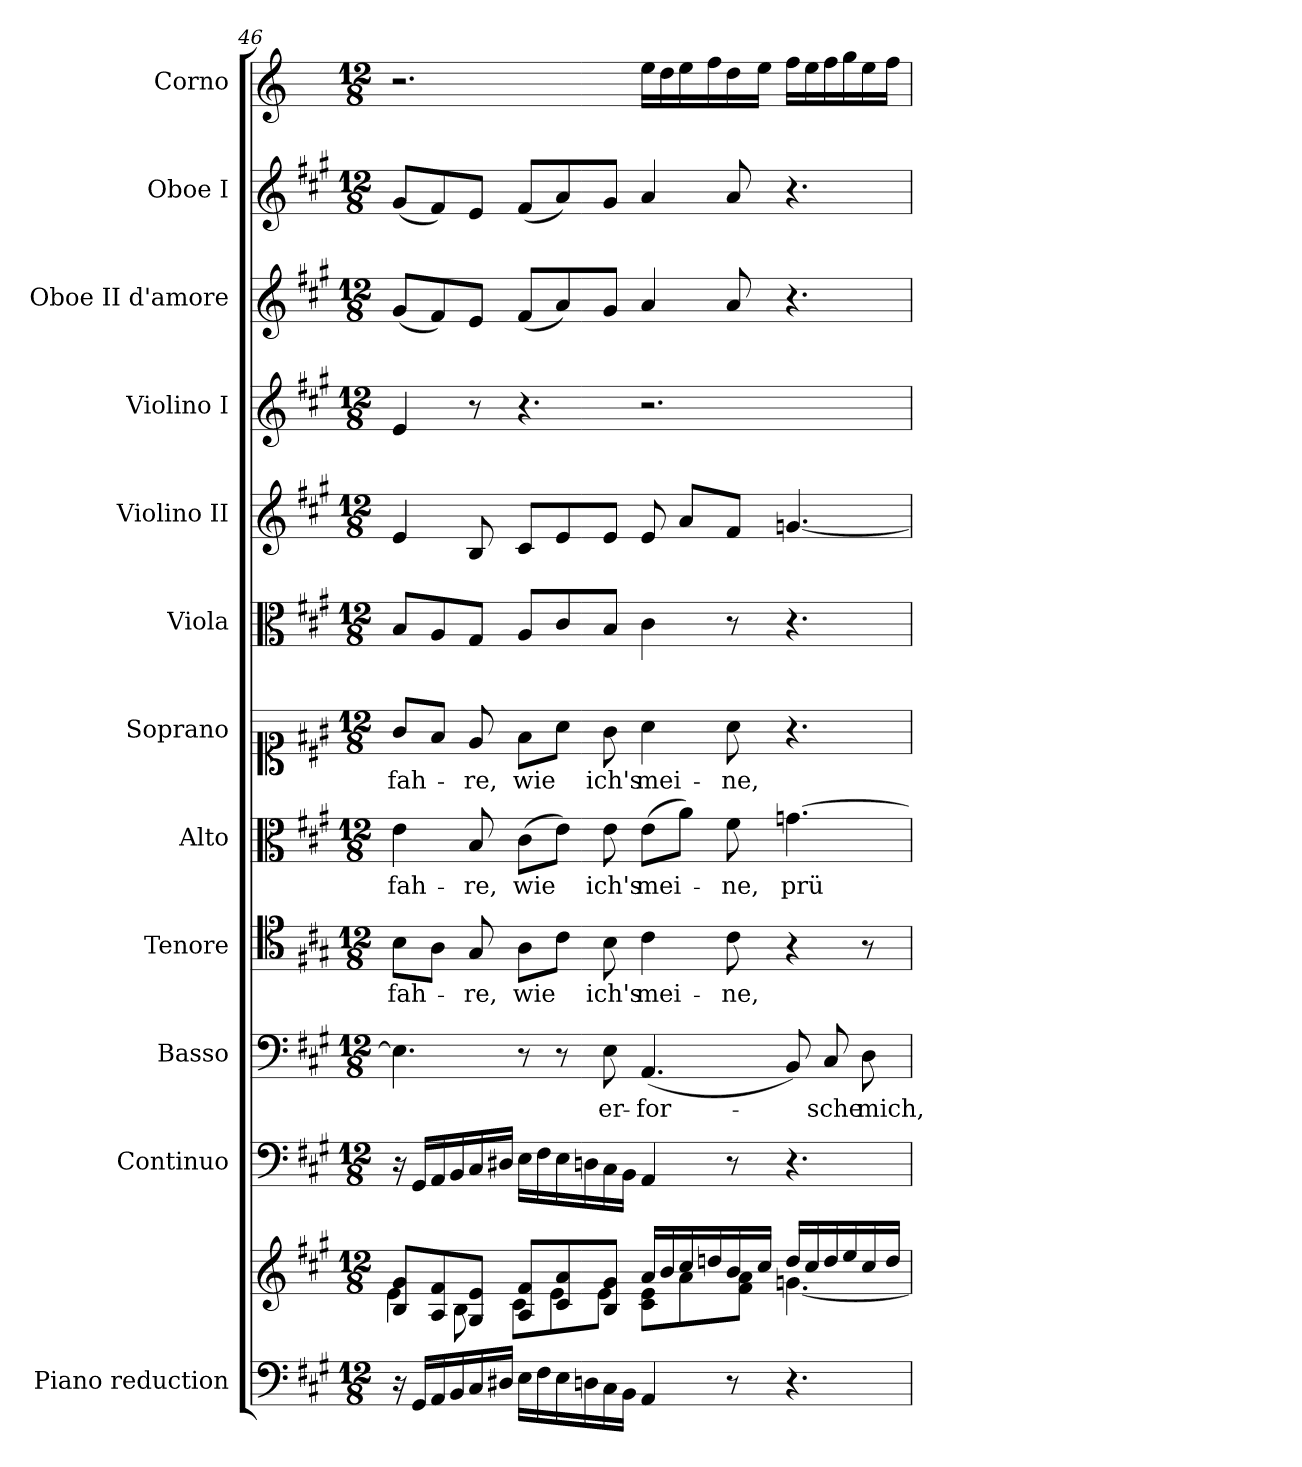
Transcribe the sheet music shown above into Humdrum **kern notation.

**kern	**kern	**kern	**kern	**text	**kern	**text	**kern	**text	**kern	**text	**kern	**kern	**kern	**kern	**kern	**kern
*part12	*part12	*part11	*part10	*part10	*part9	*part9	*part8	*part8	*part7	*part7	*part6	*part5	*part4	*part3	*part2	*part1
*staff13	*staff12	*staff11	*staff10	*staff10	*staff9	*staff9	*staff8	*staff8	*staff7	*staff7	*staff6	*staff5	*staff4	*staff3	*staff2	*staff1
*I"Piano reduction	*	*I"Continuo	*I"Basso	*	*I"Tenore	*	*I"Alto	*	*I"Soprano	*	*I"Viola	*I"Violino II	*I"Violino I	*I"Oboe II d'amore	*I"Oboe I	*I"Corno
*I'Pno	*	*	*	*	*	*	*	*	*	*	*I'Vla	*I'Vln	*I'Vln	*I'Ob	*I'Ob	*
*clefF4	*clefG2	*clefF4	*clefF4	*	*clefC4	*	*clefC3	*	*clefC1	*	*clefC3	*clefG2	*clefG2	*clefG2	*clefG2	*clefG2
*	*	*	*	*	*	*	*	*	*	*	*	*	*	*	*	*ITrd2c3
*k[f#c#g#]	*k[f#c#g#]	*k[f#c#g#]	*k[f#c#g#]	*	*k[f#c#g#]	*	*k[f#c#g#]	*	*k[f#c#g#]	*	*k[f#c#g#]	*k[f#c#g#]	*k[f#c#g#]	*k[f#c#g#]	*k[f#c#g#]	*k[f#c#g#]
*M12/8	*M12/8	*M12/8	*M12/8	*	*M12/8	*	*M12/8	*	*M12/8	*	*M12/8	*M12/8	*M12/8	*M12/8	*M12/8	*M12/8
=46	=46	=46	=46	=46	=46	=46	=46	=46	=46	=46	=46	=46	=46	=46	=46	=46
*	*^	*	*	*	*	*	*	*	*	*	*	*	*	*	*	*
!	!	!	!	!	!	!	!LO:LY:b	!	!LO:LY:b	!	!LO:LY:b	!	!	!	!	!	!
16r	8B/ 8g#/L	4e\	16r	4.E\]	.	8B\L	-fah-	4e\	-fah-	8g#/L	-fah-	8B/L	4e/	4e/	(<8g#/L	(<8g#/L	2.r
16GG#/LL	.	.	16GG#/LL	.	.	.	.	.	.	.	.	.	.	.	.	.	.
16AA/	8A/ 8f#/	.	16AA/	.	.	8A\J	.	.	.	8f#/J	.	8A/	.	.	8f#/)	8f#/)	.
16BB/	.	.	16BB/	.	.	.	.	.	.	.	.	.	.	.	.	.	.
!	!	!	!	!	!	!	!LO:LY:b	!	!LO:LY:b	!	!LO:LY:b	!	!	!	!	!	!
16C#/	8G#/ 8e/J	8B\	16C#/	.	.	8G#/	-re,	8B/	-re,	8e/	-re,	8G#/J	8B/	8r	8e/J	8e/J	.
16D#X/JJ	.	.	16D#X/JJ	.	.	.	.	.	.	.	.	.	.	.	.	.	.
!	!	!	!	!	!	!	!LO:LY:b	!	!LO:LY:b	!	!LO:LY:b	!	!	!	!	!	!
16E\LL	8A/ 8f#/L	8c#\L	16E\LL	8r	.	8A\L	wie	(>8c#\L	wie	8f#\L	wie	8A/L	8c#/L	4.r	(<8f#/L	(<8f#/L	.
16F#\	.	.	16F#\	.	.	.	.	.	.	.	.	.	.	.	.	.	.
16E\	8c#/ 8a/	8e\	16E\	8r	.	8c#\J	.	8e\J)	.	8a\J	.	8c#/	8e/	.	8a/)	8a/)	.
16Dn\	.	.	16Dn\	.	.	.	.	.	.	.	.	.	.	.	.	.	.
!	!	!	!	!	!LO:LY:b	!	!LO:LY:b	!	!LO:LY:b	!	!LO:LY:b	!	!	!	!	!	!
16C#\	8B/ 8g#/J	8e\J	16C#\	8E\	er-	8B\	ich's	8e\	ich's	8g#\	ich's	8B/J	8e/J	.	8g#/J	8g#/J	.
16BB\JJ	.	.	16BB\JJ	.	.	.	.	.	.	.	.	.	.	.	.	.	.
!	!	!	!	!	!LO:LY:b	!	!LO:LY:b	!	!LO:LY:b	!	!LO:LY:b	!	!	!	!	!	!
4AA/	16a/LL	8c#\ 8e\L	4AA/	(<4.AA/	-for-	4c#\	mei-	(>8e\L	mei-	4a\	mei-	4c#\	8e/	2.r	4a/	4a/	16cc#\LL
.	16b/	.	.	.	.	.	.	.	.	.	.	.	.	.	.	.	16b\
.	16cc#/	8a\	.	.	.	.	.	8a\J)	.	.	.	.	8a/L	.	.	.	16cc#\
.	16ddn/	.	.	.	.	.	.	.	.	.	.	.	.	.	.	.	16dd\
!	!	!	!	!	!	!	!LO:LY:b	!	!LO:LY:b	!	!LO:LY:b	!	!	!	!	!	!
8r	16b/	8f#\ 8a\J	8r	.	.	8c#\	-ne,	8f#\	-ne,	8a\	-ne,	8r	8f#/J	.	8a/	8a/	16b\
.	16cc#/JJ	.	.	.	.	.	.	.	.	.	.	.	.	.	.	.	16cc#\JJ
!	!	!	!	!	!	!	!	!	!LO:LY:b	!	!	!	!	!	!	!	!
4.r	16dd/LL	[4.gn\	4.r	8BB/)	.	4r	.	[4.gn\	prü-	4.r	.	4.r	[4.gn/	.	4.r	4.r	16dd\LL
.	16cc#/	.	.	.	.	.	.	.	.	.	.	.	.	.	.	.	16cc#\
!	!	!	!	!	!LO:LY:b	!	!	!	!	!	!	!	!	!	!	!	!
.	16dd/	.	.	8C#/	-sche	.	.	.	.	.	.	.	.	.	.	.	16dd\
.	16ee/	.	.	.	.	.	.	.	.	.	.	.	.	.	.	.	16ee\
!	!	!	!	!	!LO:LY:b	!	!	!	!	!	!	!	!	!	!	!	!
.	16cc#/	.	.	8D\	mich,	8r	.	.	.	.	.	.	.	.	.	.	16cc#\
.	16dd/JJ	.	.	.	.	.	.	.	.	.	.	.	.	.	.	.	16dd\JJ
*	*v	*v	*	*	*	*	*	*	*	*	*	*	*	*	*	*	*
=	=	=	=	=	=	=	=	=	=	=	=	=	=	=	=	=
*-	*-	*-	*-	*-	*-	*-	*-	*-	*-	*-	*-	*-	*-	*-	*-	*-
